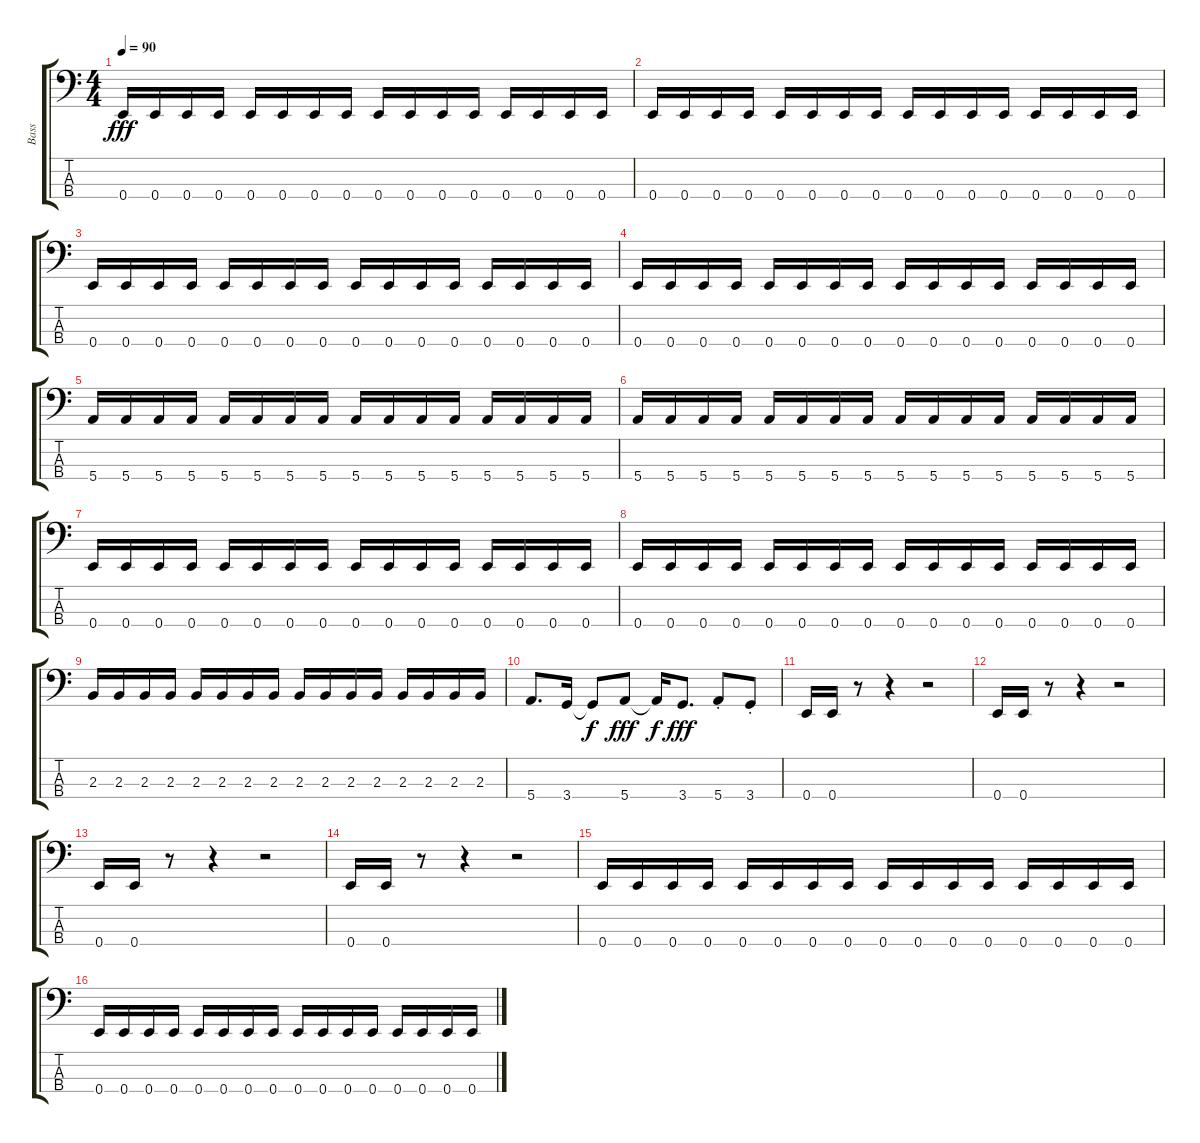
\track ("Bass" "Bass") {instrument electricbasspick}
\staff {score tabs}
\tuning (G2 D2 A1 E1) {hide}
\ts (4 4)
\tempo 90
\clef f4
\ks c
0.4.16{dy fff} 0.4.16 0.4.16 0.4.16 0.4.16 0.4.16 0.4.16 0.4.16 0.4.16 0.4.16 0.4.16 0.4.16 0.4.16 0.4.16 0.4.16 0.4.16 |
0.4.16 0.4.16 0.4.16 0.4.16 0.4.16 0.4.16 0.4.16 0.4.16 0.4.16 0.4.16 0.4.16 0.4.16 0.4.16 0.4.16 0.4.16 0.4.16 |
0.4.16 0.4.16 0.4.16 0.4.16 0.4.16 0.4.16 0.4.16 0.4.16 0.4.16 0.4.16 0.4.16 0.4.16 0.4.16 0.4.16 0.4.16 0.4.16 |
0.4.16 0.4.16 0.4.16 0.4.16 0.4.16 0.4.16 0.4.16 0.4.16 0.4.16 0.4.16 0.4.16 0.4.16 0.4.16 0.4.16 0.4.16 0.4.16 |
5.4.16 5.4.16 5.4.16 5.4.16 5.4.16 5.4.16 5.4.16 5.4.16 5.4.16 5.4.16 5.4.16 5.4.16 5.4.16 5.4.16 5.4.16 5.4.16 |
5.4.16 5.4.16 5.4.16 5.4.16 5.4.16 5.4.16 5.4.16 5.4.16 5.4.16 5.4.16 5.4.16 5.4.16 5.4.16 5.4.16 5.4.16 5.4.16 |
0.4.16 0.4.16 0.4.16 0.4.16 0.4.16 0.4.16 0.4.16 0.4.16 0.4.16 0.4.16 0.4.16 0.4.16 0.4.16 0.4.16 0.4.16 0.4.16 |
0.4.16 0.4.16 0.4.16 0.4.16 0.4.16 0.4.16 0.4.16 0.4.16 0.4.16 0.4.16 0.4.16 0.4.16 0.4.16 0.4.16 0.4.16 0.4.16 |
2.3.16 2.3.16 2.3.16 2.3.16 2.3.16 2.3.16 2.3.16 2.3.16 2.3.16 2.3.16 2.3.16 2.3.16 2.3.16 2.3.16 2.3.16 2.3.16 |
5.4.8{d} 3.4.16 3.4{t}.8{dy f} 5.4.8{dy fff} 5.4{t}.16{dy f} 3.4.8{d dy fff} 5.4{st}.8 3.4{st}.8 |
0.4.16 0.4.16 r.8 r.4 r.2 |
0.4.16 0.4.16 r.8 r.4 r.2 |
0.4.16 0.4.16 r.8 r.4 r.2 |
0.4.16 0.4.16 r.8 r.4 r.2 |
0.4.16 0.4.16 0.4.16 0.4.16 0.4.16 0.4.16 0.4.16 0.4.16 0.4.16 0.4.16 0.4.16 0.4.16 0.4.16 0.4.16 0.4.16 0.4.16 |
0.4.16 0.4.16 0.4.16 0.4.16 0.4.16 0.4.16 0.4.16 0.4.16 0.4.16 0.4.16 0.4.16 0.4.16 0.4.16 0.4.16 0.4.16 0.4.16
